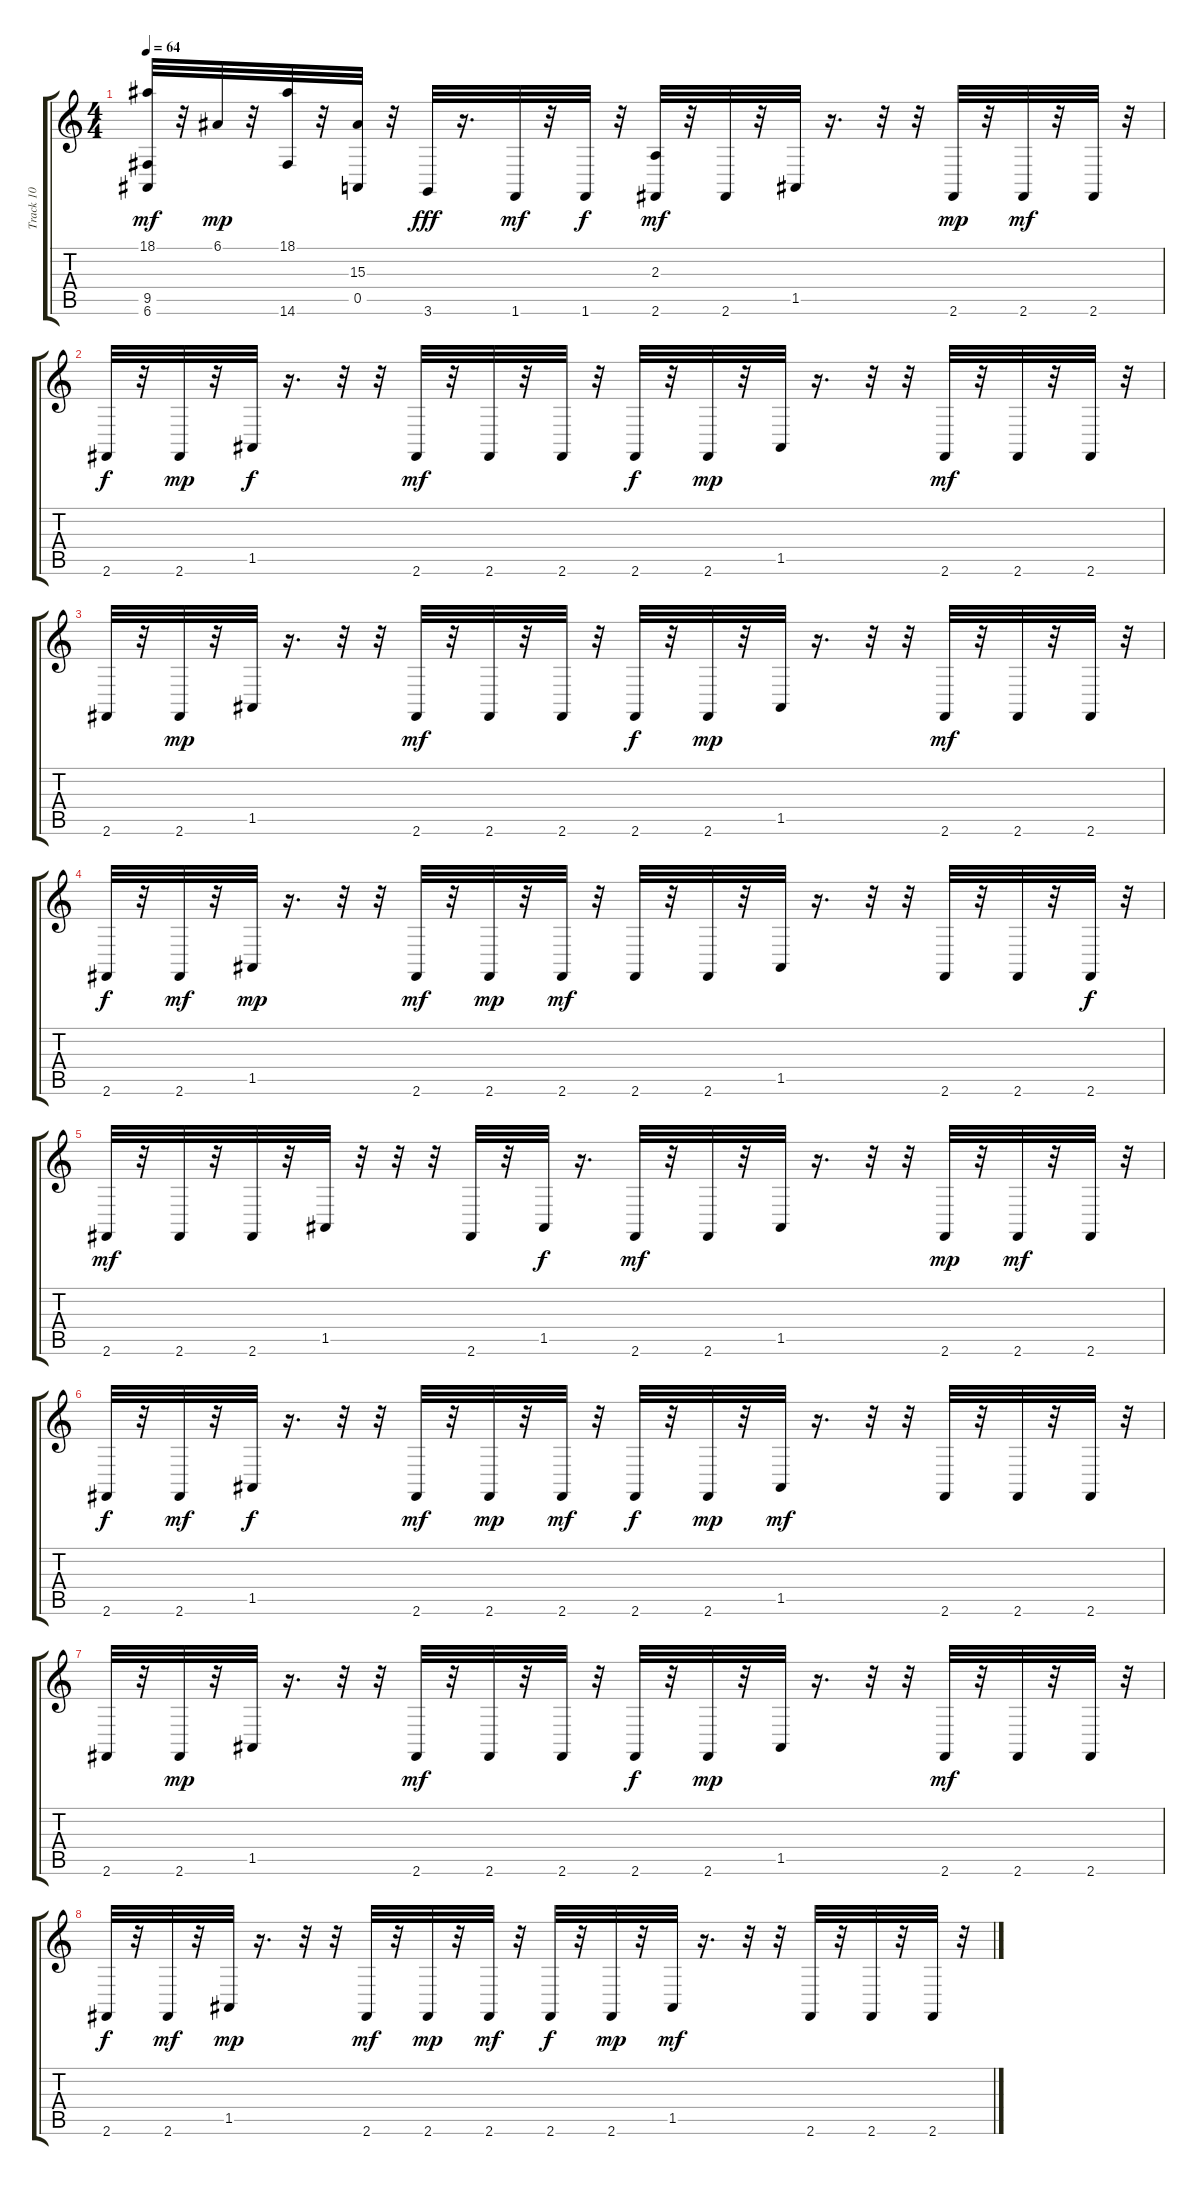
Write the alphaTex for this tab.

\track ("Track 10" "Track 10") {instrument acousticgrandpiano}
\staff {score tabs}
\tuning (E4 B3 G3 D3 A2 E2) {hide}
\ts (4 4)
\tempo 64
\clef g2
\ks c
(18.1 9.5 6.6).32{dy mf} r.32 6.1.32{dy mp} r.32 (18.1 14.6).32 r.32 (15.3 0.5).32 r.32 3.6.32{dy fff} r.16{d} 1.6.32{dy mf} r.32 1.6.32{dy f} r.32 (2.3 2.6).32{dy mf} r.32 2.6.32 r.32 1.5.32 r.16{d} r.32 r.32 2.6.32{dy mp} r.32 2.6.32{dy mf} r.32 2.6.32 r.32 |
2.6.32{dy f} r.32 2.6.32{dy mp} r.32 1.5.32{dy f} r.16{d} r.32 r.32 2.6.32{dy mf} r.32 2.6.32 r.32 2.6.32 r.32 2.6.32{dy f} r.32 2.6.32{dy mp} r.32 1.5.32 r.16{d} r.32 r.32 2.6.32{dy mf} r.32 2.6.32 r.32 2.6.32 r.32 |
2.6.32 r.32 2.6.32{dy mp} r.32 1.5.32 r.16{d} r.32 r.32 2.6.32{dy mf} r.32 2.6.32 r.32 2.6.32 r.32 2.6.32{dy f} r.32 2.6.32{dy mp} r.32 1.5.32 r.16{d} r.32 r.32 2.6.32{dy mf} r.32 2.6.32 r.32 2.6.32 r.32 |
2.6.32{dy f} r.32 2.6.32{dy mf} r.32 1.5.32{dy mp} r.16{d} r.32 r.32 2.6.32{dy mf} r.32 2.6.32{dy mp} r.32 2.6.32{dy mf} r.32 2.6.32 r.32 2.6.32 r.32 1.5.32 r.16{d} r.32 r.32 2.6.32 r.32 2.6.32 r.32 2.6.32{dy f} r.32 |
2.6.32{dy mf} r.32 2.6.32 r.32 2.6.32 r.32 1.5.32 r.32 r.32 r.32 2.6.32 r.32 1.5.32{dy f} r.16{d} 2.6.32{dy mf} r.32 2.6.32 r.32 1.5.32 r.16{d} r.32 r.32 2.6.32{dy mp} r.32 2.6.32{dy mf} r.32 2.6.32 r.32 |
2.6.32{dy f} r.32 2.6.32{dy mf} r.32 1.5.32{dy f} r.16{d} r.32 r.32 2.6.32{dy mf} r.32 2.6.32{dy mp} r.32 2.6.32{dy mf} r.32 2.6.32{dy f} r.32 2.6.32{dy mp} r.32 1.5.32{dy mf} r.16{d} r.32 r.32 2.6.32 r.32 2.6.32 r.32 2.6.32 r.32 |
2.6.32 r.32 2.6.32{dy mp} r.32 1.5.32 r.16{d} r.32 r.32 2.6.32{dy mf} r.32 2.6.32 r.32 2.6.32 r.32 2.6.32{dy f} r.32 2.6.32{dy mp} r.32 1.5.32 r.16{d} r.32 r.32 2.6.32{dy mf} r.32 2.6.32 r.32 2.6.32 r.32 |
2.6.32{dy f} r.32 2.6.32{dy mf} r.32 1.5.32{dy mp} r.16{d} r.32 r.32 2.6.32{dy mf} r.32 2.6.32{dy mp} r.32 2.6.32{dy mf} r.32 2.6.32{dy f} r.32 2.6.32{dy mp} r.32 1.5.32{dy mf} r.16{d} r.32 r.32 2.6.32 r.32 2.6.32 r.32 2.6.32 r.32
